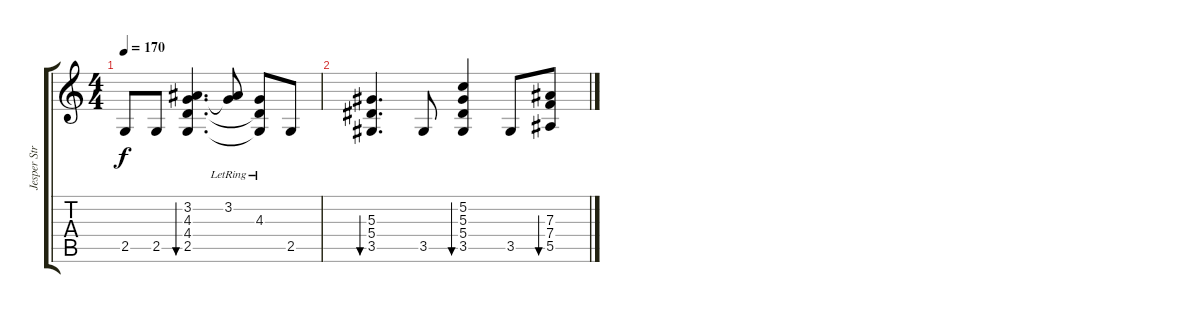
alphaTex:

\track ("Jesper Stromblad" "Jesper Str") {instrument distortionguitar}
\staff {score tabs}
\tuning (C4 G3 Eb3 Bb2 F2 C2) {hide}
\ts (4 4)
\tempo 170
\clef g2
\ks c
2.5{t}.8{dy f} 2.5.8 (3.2 4.3 4.4 2.5).4{d bu 120} (3.2{lr} 4.3{t}).8 (4.3{lr} 4.4{t} 2.5{t}).8 2.5.8 |
(5.3 5.4 3.5).4{d bu 120} 3.5.8 (5.2 5.3 5.4 3.5).4{bu 120} 3.5.8 (7.3 7.4 5.5).8{bu 30}
